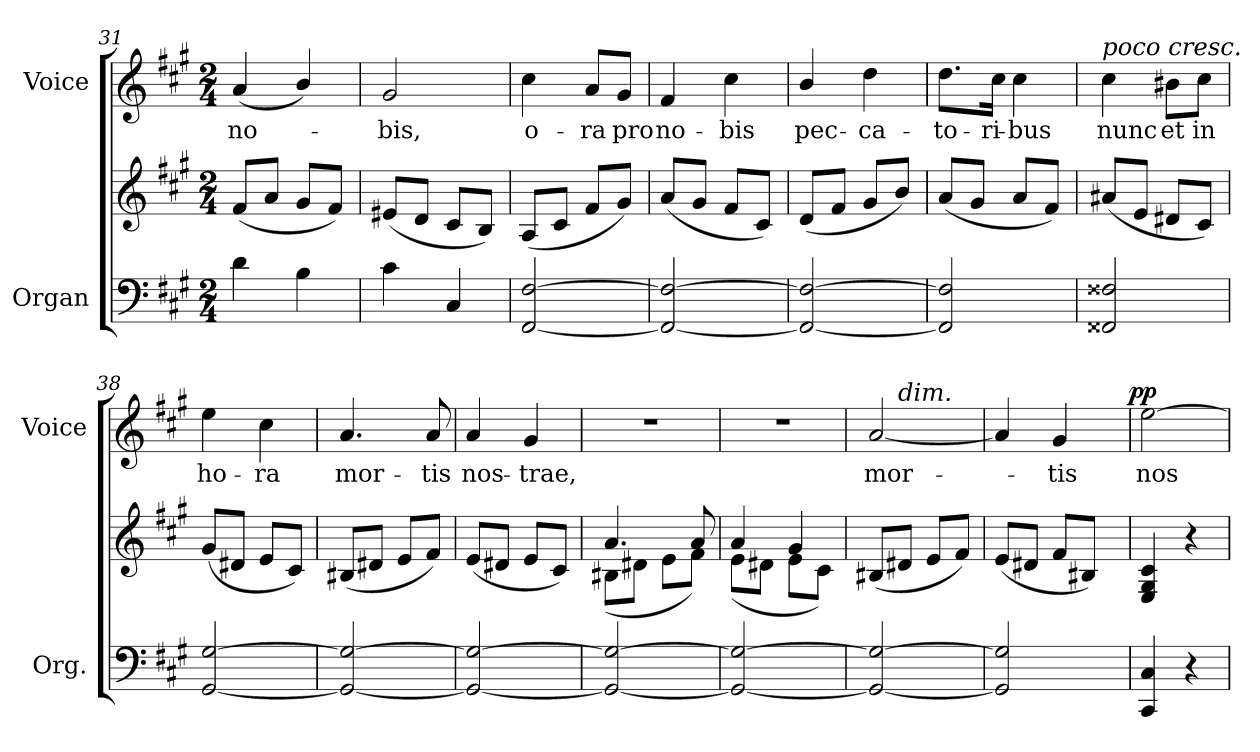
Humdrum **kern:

**kern	**kern	**kern	**text	**dynam
*part2	*part2	*part1	*part1	*part1
*staff3	*staff2	*staff1	*staff1	*staff1
*I"Organ	*	*I"Voice	*	*
*I'Org.	*	*I'Voice	*	*
*clefF4	*clefG2	*clefG2	*	*
*k[f#c#g#]	*k[f#c#g#]	*k[f#c#g#]	*	*
*A:	*A:	*A:	*	*
*M2/4	*M2/4	*M2/4	*	*
=31	=31	=31	=31	=31
!	!	!	!LO:LY:b:color=#000000	!
4di\	(8f#i/L	(4ai/	no-	.
.	8ai/J	.	.	.
4Bi\	8g#i/L	4bi/)	.	.
.	8f#i/J)	.	.	.
=32	=32	=32	=32	=32
!	!	!	!LO:LY:b:color=#000000	!
4c#i\	(8e#Xi/L	2g#i/	-bis,	.
.	8di/J	.	.	.
4C#i/	8c#i/L	.	.	.
.	8Bi/J)	.	.	.
=33	=33	=33	=33	=33
!	!	!	!LO:LY:b:color=#000000	!
[2FF#i/ [2F#i	(8Ai/L	4cc#i\	o-	.
.	8c#i/J	.	.	.
!	!	!	!LO:LY:b:color=#000000	!
.	8f#i/L	8ai/L	-ra	.
!	!	!	!LO:LY:b:color=#000000	!
.	8g#i/J)	8g#i/J	pro	.
=34	=34	=34	=34	=34
!	!	!	!LO:LY:b:color=#000000	!
2FF#i/_ 2F#i_	(8ai/L	4f#i/	no-	.
.	8g#i/J	.	.	.
!	!	!	!LO:LY:b:color=#000000	!
.	8f#i/L	4cc#i\	-bis	.
.	8c#i/J)	.	.	.
=35	=35	=35	=35	=35
!	!	!	!LO:LY:b:color=#000000	!
2FF#i/_ 2F#i_	(8di/L	4bi/	pec-	.
.	8f#i/J	.	.	.
!	!	!	!LO:LY:b:color=#000000	!
.	8g#i/L	4ddi\	-ca-	.
.	8bi/J)	.	.	.
=36	=36	=36	=36	=36
!	!	!	!LO:LY:b:color=#000000	!
2FF#i/] 2F#i]	(8ai/L	8.ddi\L	-to-	.
.	8g#i/J	.	.	.
!	!	!	!LO:LY:b:color=#000000	!
.	.	16cc#i\Jk	-ri-	.
!	!	!	!LO:LY:b:color=#000000	!
.	8ai/L	4cc#i\	-bus	.
.	8f#i/J)	.	.	.
!!LO:PB:g=z
=37	=37	=37	=37	=37
!	!	!LO:TX:a:i:t=poco cresc.	!	!
!	!	!	!LO:LY:b:color=#000000	!
2FF##Xi/ 2F##Xi	(8a#Xi/L	4cc#i\	nunc	.
.	8ei/J	.	.	.
!	!	!	!LO:LY:b:color=#000000	!
.	8d#Xi/L	8b#Xi\L	et	.
!	!	!	!LO:LY:b:color=#000000	!
.	8c#i/J)	8cc#i\J	in	.
=38	=38	=38	=38	=38
!	!	!	!LO:LY:b:color=#000000	!
[2GG#i/ [2G#i	(8g#i/L	4eei\	ho-	.
.	8d#Xi/J	.	.	.
!	!	!	!LO:LY:b:color=#000000	!
.	8ei/L	4cc#i\	-ra	.
.	8c#i/J)	.	.	.
=39	=39	=39	=39	=39
!	!	!	!LO:LY:b:color=#000000	!
2GG#i/_ 2G#i_	(8B#Xi/L	4.ai/	mor-	.
.	8d#Xi/J	.	.	.
.	8ei/L	.	.	.
!	!	!	!LO:LY:b:color=#000000	!
.	8f#i/J)	8ai/	-tis	.
=40	=40	=40	=40	=40
!	!	!	!LO:LY:b:color=#000000	!
2GG#i/_ 2G#i_	(8ei/L	4ai/	nos-	.
.	8d#Xi/J	.	.	.
!	!	!	!LO:LY:b:color=#000000	!
.	8ei/L	4g#i/	-trae,	.
.	8c#i/J)	.	.	.
=41	=41	=41	=41	=41
*	*^	*	*	*
!	!	!	!LO:N:vis=1	!	!
2GG#i/_ 2G#i_	4.ai/	(8B#Xi\L	2r	.	.
.	.	8d#Xi\J	.	.	.
.	.	8ei\L	.	.	.
.	8ai/	8f#i\J)	.	.	.
=42	=42	=42	=42	=42	=42
!	!	!	!LO:N:vis=1	!	!
2GG#i/_ 2G#i_	4ai/	(8ei\L	2r	.	.
.	.	8d#Xi\J	.	.	.
.	4g#i/	8ei\L	.	.	.
.	.	8c#i\J)	.	.	.
*	*v	*v	*	*	*
=43	=43	=43	=43	=43
*	*^	*	*	*
!	!	!	!	!LO:LY:b:color=#000000	!
*	*v	*v	*^	*	*
2GG#i/_ 2G#i_	(8B#Xi/L	[2ai/	8ryy	mor-	.
!	!	!	!LO:TX:a:i:t=dim.	!	!
.	8d#Xi/J	.	4.ryy	.	.
.	8ei/L	.	.	.	.
.	8f#i/J)	.	.	.	.
=44	=44	=44	=44	=44	=44
2GG#i/] 2G#i]	(8ei/L	4ai/]	4ryy	.	.
.	8d#Xi/J	.	.	.	.
!	!	!	!	!LO:LY:b:color=#000000	!
.	8f#i/L	4g#i/	8ryy	-tis	.
.	8B#Xi/J)	.	16ryy	.	.
.	.	.	32ryy	.	.
.	.	.	64ryy	.	.
.	.	.	128...ryy	.	.
.	.	.	1024ryy	.	pp
*	*	*v	*v	*	*
=45	=45	=45	=45	=45
*	*	*^	*	*
!	!	!	!	!LO:LY:b:color=#000000	!
*	*	*v	*v	*	*
4CC#i/ 4C#i	4Ei/ 4G#i 4c#i	[2eei\	nos-	.
4r	4r	.	.	.
=	=	=	=	=
*-	*-	*-	*-	*-
